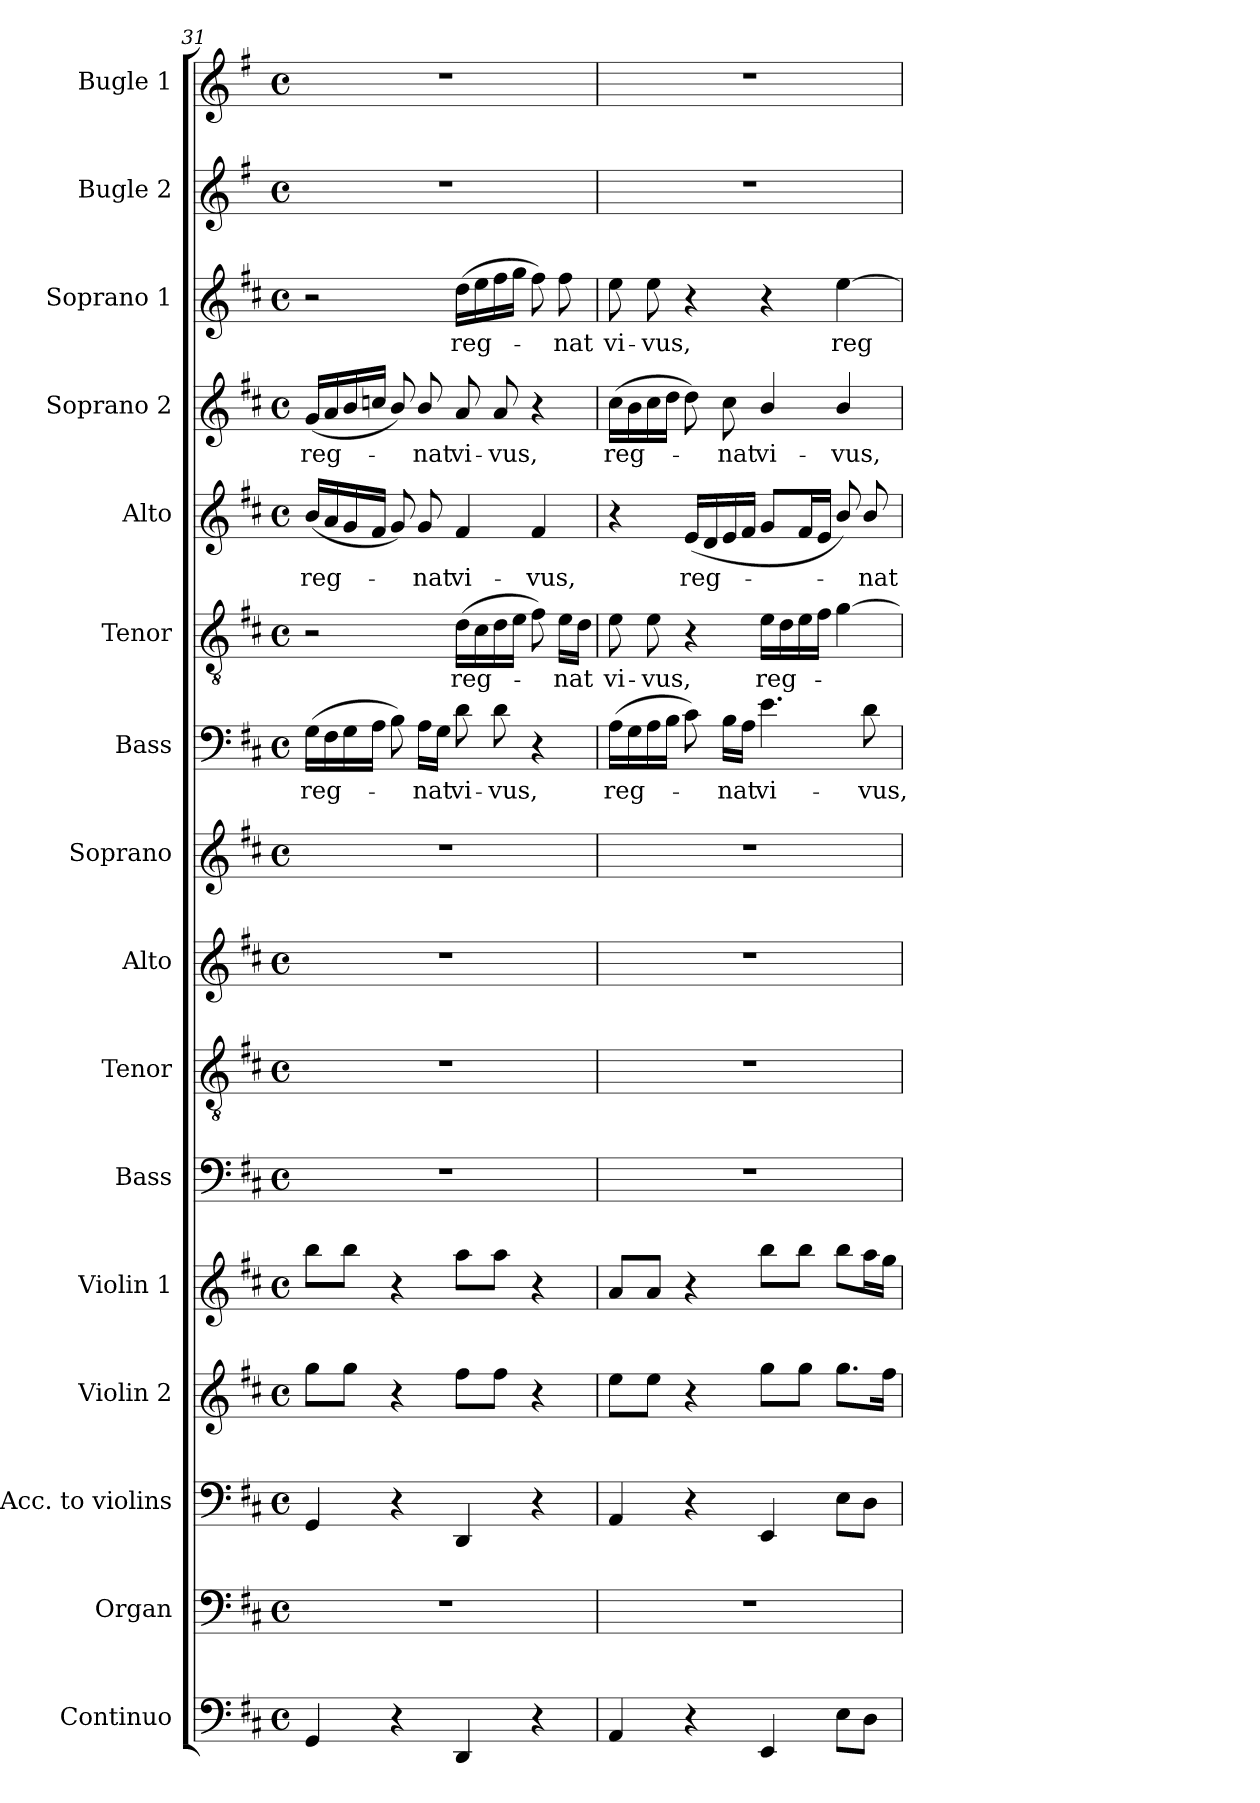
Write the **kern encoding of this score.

**kern	**kern	**kern	**kern	**kern	**kern	**kern	**kern	**kern	**kern	**text	**kern	**text	**kern	**text	**kern	**text	**kern	**text	**kern	**kern
*part16	*part15	*part14	*part13	*part12	*part11	*part10	*part9	*part8	*part7	*part7	*part6	*part6	*part5	*part5	*part4	*part4	*part3	*part3	*part2	*part1
*staff16	*staff15	*staff14	*staff13	*staff12	*staff11	*staff10	*staff9	*staff8	*staff7	*staff7	*staff6	*staff6	*staff5	*staff5	*staff4	*staff4	*staff3	*staff3	*staff2	*staff1
*I"Continuo	*I"Organ	*I"Acc. to violins	*I"Violin 2	*I"Violin 1	*I"Bass	*I"Tenor	*I"Alto	*I"Soprano	*I"Bass	*	*I"Tenor	*	*I"Alto	*	*I"Soprano 2	*	*I"Soprano 1	*	*I"Bugle  2	*I"Bugle 1
*I'Cont.	*I'Org.	*	*I'Vln. 2	*I'Vln. 1	*I'B.	*I'T.	*I'A.	*I'S.	*I'B.	*	*I'T.	*	*I'A.	*	*I'S2.	*	*I'S1.	*	*I'Bug 2	*I'Bug. 1
*clefF4	*clefF4	*clefF4	*clefG2	*clefG2	*clefF4	*clefGv2	*clefG2	*clefG2	*clefF4	*	*clefGv2	*	*clefG2	*	*clefG2	*	*clefG2	*	*clefG2	*clefG2
*	*	*	*	*	*	*ITrd7c12	*	*	*	*	*ITrd7c12	*	*	*	*	*	*	*	*ITrd3c5	*ITrd3c5
*k[f#c#]	*k[f#c#]	*k[f#c#]	*k[f#c#]	*k[f#c#]	*k[f#c#]	*k[f#c#]	*k[f#c#]	*k[f#c#]	*k[f#c#]	*	*k[f#c#]	*	*k[f#c#]	*	*k[f#c#]	*	*k[f#c#]	*	*k[f#c#]	*k[f#c#]
*D:	*D:	*D:	*D:	*D:	*D:	*D:	*D:	*D:	*D:	*	*D:	*	*D:	*	*D:	*	*D:	*	*D:	*D:
*M4/4	*M4/4	*M4/4	*M4/4	*M4/4	*M4/4	*M4/4	*M4/4	*M4/4	*M4/4	*	*M4/4	*	*M4/4	*	*M4/4	*	*M4/4	*	*M4/4	*M4/4
*met(c)	*met(c)	*met(c)	*met(c)	*met(c)	*met(c)	*met(c)	*met(c)	*met(c)	*met(c)	*	*met(c)	*	*met(c)	*	*met(c)	*	*met(c)	*	*met(c)	*met(c)
=31	=31	=31	=31	=31	=31	=31	=31	=31	=31	=31	=31	=31	=31	=31	=31	=31	=31	=31	=31	=31
!	!	!	!	!	!	!	!	!	!	!LO:LY:b:color=#000000	!	!	!	!	!	!	!	!	!	!
!	!	!	!	!	!	!	!	!	!	!	!	!	!	!LO:LY:b:color=#000000	!	!	!	!	!	!
!	!	!	!	!	!	!	!	!	!	!	!	!	!	!	!	!LO:LY:b:color=#000000	!	!	!	!
4GGi/	1r	4GGi/	8ggi\L	8bbi\L	1r	1r	1r	1r	(16Gi\LL	reg-	2r	.	(16bi/LL	reg-	(16gi/LL	reg-	2r	.	1r	1r
.	.	.	.	.	.	.	.	.	16F#i\	.	.	.	16ai/	.	16ai/	.	.	.	.	.
.	.	.	8ggi\J	8bbi\J	.	.	.	.	16Gi\	.	.	.	16gi/	.	16bi/	.	.	.	.	.
.	.	.	.	.	.	.	.	.	16Ai\JJ	.	.	.	16f#i/JJ	.	16ccni/JJ	.	.	.	.	.
4r	.	4r	4r	4r	.	.	.	.	8Bi\)	.	.	.	8gi/)	.	8bi/)	.	.	.	.	.
!	!	!	!	!	!	!	!	!	!	!LO:LY:b:color=#000000	!	!	!	!	!	!	!	!	!	!
!	!	!	!	!	!	!	!	!	!	!	!	!	!	!LO:LY:b:color=#000000	!	!	!	!	!	!
!	!	!	!	!	!	!	!	!	!	!	!	!	!	!	!	!LO:LY:b:color=#000000	!	!	!	!
.	.	.	.	.	.	.	.	.	16Ai\LL	-nat	.	.	8gi/	-nat	8bi/	-nat	.	.	.	.
.	.	.	.	.	.	.	.	.	16Gi\JJ	.	.	.	.	.	.	.	.	.	.	.
!	!	!	!	!	!	!	!	!	!	!LO:LY:b:color=#000000	!	!	!	!	!	!	!	!	!	!
!	!	!	!	!	!	!	!	!	!	!	!	!LO:LY:b:color=#000000	!	!	!	!	!	!	!	!
!	!	!	!	!	!	!	!	!	!	!	!	!	!	!LO:LY:b:color=#000000	!	!	!	!	!	!
!	!	!	!	!	!	!	!	!	!	!	!	!	!	!	!	!LO:LY:b:color=#000000	!	!	!	!
!	!	!	!	!	!	!	!	!	!	!	!	!	!	!	!	!	!	!LO:LY:b:color=#000000	!	!
4DDi/	.	4DDi/	8ff#i\L	8aai\L	.	.	.	.	8di\	vi-	(16Di\LL	reg-	4f#i/	vi-	8ai/	vi-	(16ddi\LL	reg-	.	.
.	.	.	.	.	.	.	.	.	.	.	16C#i\	.	.	.	.	.	16eei\	.	.	.
!	!	!	!	!	!	!	!	!	!	!LO:LY:b:color=#000000	!	!	!	!	!	!	!	!	!	!
!	!	!	!	!	!	!	!	!	!	!	!	!	!	!	!	!LO:LY:b:color=#000000	!	!	!	!
.	.	.	8ff#i\J	8aai\J	.	.	.	.	8di\	-vus,	16Di\	.	.	.	8ai/	-vus,	16ff#i\	.	.	.
.	.	.	.	.	.	.	.	.	.	.	16Ei\JJ	.	.	.	.	.	16ggi\JJ	.	.	.
!	!	!	!	!	!	!	!	!	!	!	!	!	!	!LO:LY:b:color=#000000	!	!	!	!	!	!
4r	.	4r	4r	4r	.	.	.	.	4r	.	8F#i\)	.	4f#i/	-vus,	4r	.	8ff#i\)	.	.	.
!	!	!	!	!	!	!	!	!	!	!	!	!LO:LY:b:color=#000000	!	!	!	!	!	!	!	!
!	!	!	!	!	!	!	!	!	!	!	!	!	!	!	!	!	!	!LO:LY:b:color=#000000	!	!
.	.	.	.	.	.	.	.	.	.	.	16Ei\LL	-nat	.	.	.	.	8ff#i\	-nat	.	.
.	.	.	.	.	.	.	.	.	.	.	16Di\JJ	.	.	.	.	.	.	.	.	.
!!LO:LB:g=z
=32	=32	=32	=32	=32	=32	=32	=32	=32	=32	=32	=32	=32	=32	=32	=32	=32	=32	=32	=32	=32
!	!	!	!	!	!	!	!	!	!	!LO:LY:b:color=#000000	!	!	!	!	!	!	!	!	!	!
!	!	!	!	!	!	!	!	!	!	!	!	!LO:LY:b:color=#000000	!	!	!	!	!	!	!	!
!	!	!	!	!	!	!	!	!	!	!	!	!	!	!	!	!LO:LY:b:color=#000000	!	!	!	!
!	!	!	!	!	!	!	!	!	!	!	!	!	!	!	!	!	!	!LO:LY:b:color=#000000	!	!
4AAi/	1r	4AAi/	8eei\L	8ai/L	1r	1r	1r	1r	(16Ai\LL	reg-	8Ei\	vi-	4r	.	(16cc#i\LL	reg-	8eei\	vi-	1r	1r
.	.	.	.	.	.	.	.	.	16Gi\	.	.	.	.	.	16bi\	.	.	.	.	.
!	!	!	!	!	!	!	!	!	!	!	!	!LO:LY:b:color=#000000	!	!	!	!	!	!	!	!
!	!	!	!	!	!	!	!	!	!	!	!	!	!	!	!	!	!	!LO:LY:b:color=#000000	!	!
.	.	.	8eei\J	8ai/J	.	.	.	.	16Ai\	.	8Ei\	-vus,	.	.	16cc#i\	.	8eei\	-vus,	.	.
.	.	.	.	.	.	.	.	.	16Bi\JJ	.	.	.	.	.	16ddi\JJ	.	.	.	.	.
!	!	!	!	!	!	!	!	!	!	!	!	!	!	!LO:LY:b:color=#000000	!	!	!	!	!	!
4r	.	4r	4r	4r	.	.	.	.	8c#i\)	.	4r	.	(16ei/LL	reg-	8ddi\)	.	4r	.	.	.
.	.	.	.	.	.	.	.	.	.	.	.	.	16di/	.	.	.	.	.	.	.
!	!	!	!	!	!	!	!	!	!	!LO:LY:b:color=#000000	!	!	!	!	!	!	!	!	!	!
!	!	!	!	!	!	!	!	!	!	!	!	!	!	!	!	!LO:LY:b:color=#000000	!	!	!	!
.	.	.	.	.	.	.	.	.	16Bi\LL	-nat	.	.	16ei/	.	8cc#i\	-nat	.	.	.	.
.	.	.	.	.	.	.	.	.	16Ai\JJ	.	.	.	16f#i/JJ	.	.	.	.	.	.	.
!	!	!	!	!	!	!	!	!	!	!LO:LY:b:color=#000000	!	!	!	!	!	!	!	!	!	!
!	!	!	!	!	!	!	!	!	!	!	!	!LO:LY:b:color=#000000	!	!	!	!	!	!	!	!
!	!	!	!	!	!	!	!	!	!	!	!	!	!	!	!	!LO:LY:b:color=#000000	!	!	!	!
4EEi/	.	4EEi/	8ggi\L	8bbi\L	.	.	.	.	4.ei\	vi-	16Ei\LL	reg-	8gi/L	.	4bi/	vi-	4r	.	.	.
.	.	.	.	.	.	.	.	.	.	.	16Di\	.	.	.	.	.	.	.	.	.
.	.	.	8ggi\J	8bbi\J	.	.	.	.	.	.	16Ei\	.	16f#i/L	.	.	.	.	.	.	.
.	.	.	.	.	.	.	.	.	.	.	16F#i\JJ	.	16ei/JJ	.	.	.	.	.	.	.
!	!	!	!	!	!	!	!	!	!	!	!	!	!	!	!	!LO:LY:b:color=#000000	!	!	!	!
!	!	!	!	!	!	!	!	!	!	!	!	!	!	!	!	!	!	!LO:LY:b:color=#000000	!	!
8Ei\L	.	8Ei\L	8.ggi\L	8bbi\L	.	.	.	.	.	.	[>4Gi\	.	8bi/)	.	4bi/	-vus,	[>4eei\	reg-	.	.
!	!	!	!	!	!	!	!	!	!	!LO:LY:b:color=#000000	!	!	!	!	!	!	!	!	!	!
!	!	!	!	!	!	!	!	!	!	!	!	!	!	!LO:LY:b:color=#000000	!	!	!	!	!	!
8Di\J	.	8Di\J	.	16aai\L	.	.	.	.	8di\	-vus,	.	.	8bi/	-nat	.	.	.	.	.	.
.	.	.	16ff#i\Jk	16ggi\JJ	.	.	.	.	.	.	.	.	.	.	.	.	.	.	.	.
=	=	=	=	=	=	=	=	=	=	=	=	=	=	=	=	=	=	=	=	=
*-	*-	*-	*-	*-	*-	*-	*-	*-	*-	*-	*-	*-	*-	*-	*-	*-	*-	*-	*-	*-
